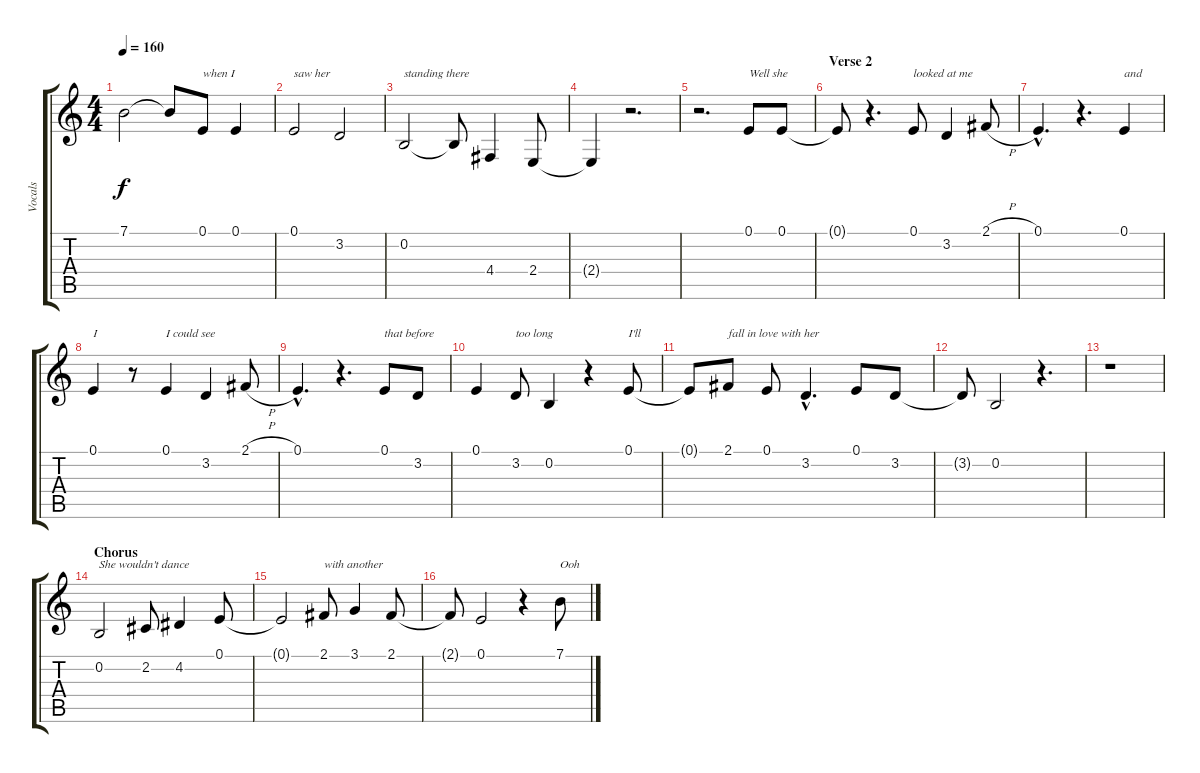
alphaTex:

\track ("Vocals" "Vocals") {instrument tenorsax}
\staff {score tabs}
\tuning (E4 B3 G3 D3 A2 E2) {hide}
\ts (4 4)
\tempo 160
\clef g2
\ks c
7.1{t}.2{dy f} 7.1{t}.8 0.1.8{txt "when I"} 0.1.4 |
0.1.2{txt "saw her"} 3.2.2 |
0.2.2{txt "standing there"} 0.2{t}.8 4.4.4 2.4.8 |
2.4{t}.4 r.2{d} |
r.2{d} 0.1.8{txt "Well she"} 0.1.8 |
\section ("" "Verse 2")
0.1{t}.8 r.4{d} 0.1.8{txt "looked at me"} 3.2.4 2.1{h}.8 |
0.1{hac}.4{d} r.4{d} 0.1.4{txt "and"} |
0.1.4{txt "I"} r.8 0.1.4{txt "I could see"} 3.2.4 2.1{h}.8 |
0.1{hac}.4{d} r.4{d} 0.1.8{txt "that before"} 3.2.8 |
0.1.4 3.2.8{txt "too long"} 0.2.4 r.4 0.1.8{txt "I'll"} |
0.1{t}.8 2.1.8{txt "fall in love with her"} 0.1.8 3.2{hac}.4{d} 0.1.8 3.2.8 |
3.2{t}.8 0.2.2 r.4{d} |
r.1 |
\section ("" "Chorus")
0.2.2{txt "She wouldn't dance"} 2.2.8 4.2.4 0.1.8 |
0.1{t}.2 2.1.8{txt "with another"} 3.1.4 2.1.8 |
2.1{t}.8 0.1.2 r.4 7.1.8{txt "Ooh"}
